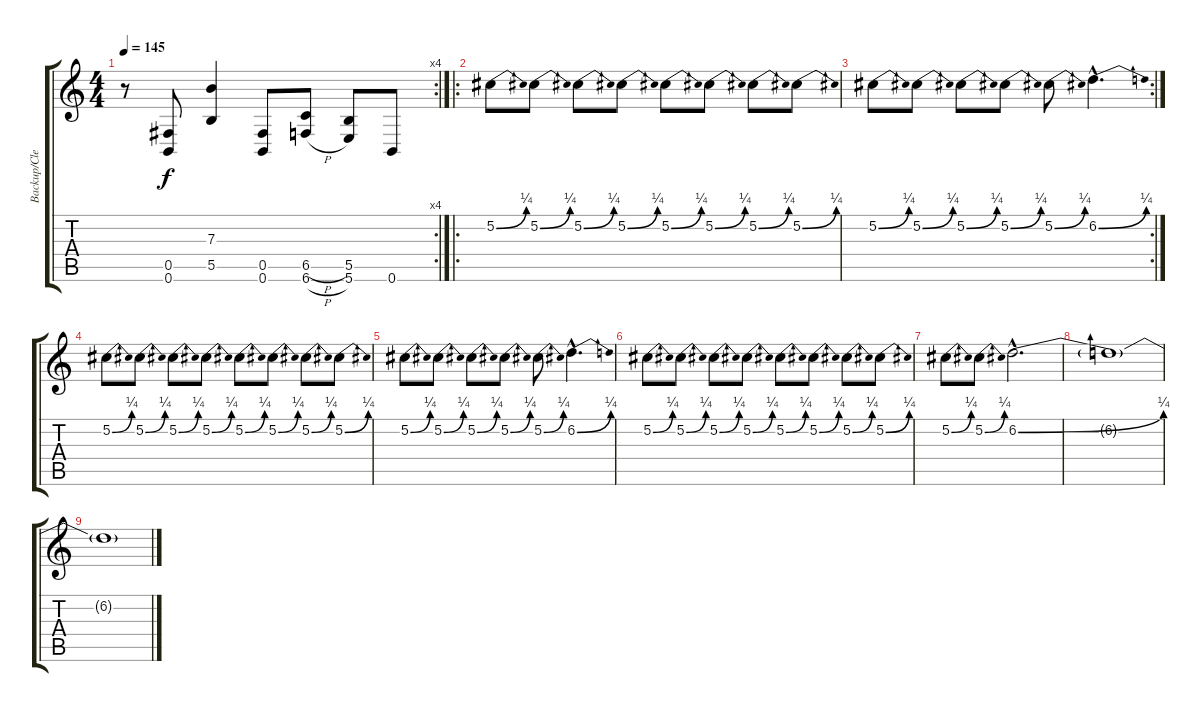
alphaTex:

\track ("Backup/Clean" "Backup/Cle") {instrument overdrivenguitar}
\staff {score tabs}
\tuning (Db4 Ab3 E3 B2 Gb2 B1) {hide}
\rc 4
\ts (4 4)
\tempo 145
\clef g2
\ks c
r.8{dy f} (0.5 0.6).8 (7.3 5.5).4 (0.5 0.6).8 (6.5{h} 6.6{h}).8 (5.5 5.6).8 0.6.8 |
\ro
5.2{be (bend 0 0 60 1)}.8 5.2{be (bend 0 0 60 1)}.8 5.2{be (bend 0 0 60 1)}.8 5.2{be (bend 0 0 60 1)}.8 5.2{be (bend 0 0 60 1)}.8 5.2{be (bend 0 0 60 1)}.8 5.2{be (bend 0 0 60 1)}.8 5.2{be (bend 0 0 60 1)}.8 |
\rc 2
5.2{be (bend 0 0 60 1)}.8 5.2{be (bend 0 0 60 1)}.8 5.2{be (bend 0 0 60 1)}.8 5.2{be (bend 0 0 60 1)}.8 5.2{be (bend 0 0 60 1)}.8 6.2{be (bend 0 0 60 1) hac}.4{d} |
5.2{be (bend 0 0 60 1)}.8 5.2{be (bend 0 0 60 1)}.8 5.2{be (bend 0 0 60 1)}.8 5.2{be (bend 0 0 60 1)}.8 5.2{be (bend 0 0 60 1)}.8 5.2{be (bend 0 0 60 1)}.8 5.2{be (bend 0 0 60 1)}.8 5.2{be (bend 0 0 60 1)}.8 |
5.2{be (bend 0 0 60 1)}.8 5.2{be (bend 0 0 60 1)}.8 5.2{be (bend 0 0 60 1)}.8 5.2{be (bend 0 0 60 1)}.8 5.2{be (bend 0 0 60 1)}.8 6.2{be (bend 0 0 60 1) hac}.4{d} |
5.2{be (bend 0 0 60 1)}.8 5.2{be (bend 0 0 60 1)}.8 5.2{be (bend 0 0 60 1)}.8 5.2{be (bend 0 0 60 1)}.8 5.2{be (bend 0 0 60 1)}.8 5.2{be (bend 0 0 60 1)}.8 5.2{be (bend 0 0 60 1)}.8 5.2{be (bend 0 0 60 1)}.8 |
5.2{be (bend 0 0 60 1)}.8 5.2{be (bend 0 0 60 1)}.8 6.2{be (bend 0 0 60 1) hac}.2{d} |
6.2{t}.1 |
6.2{t}.1
